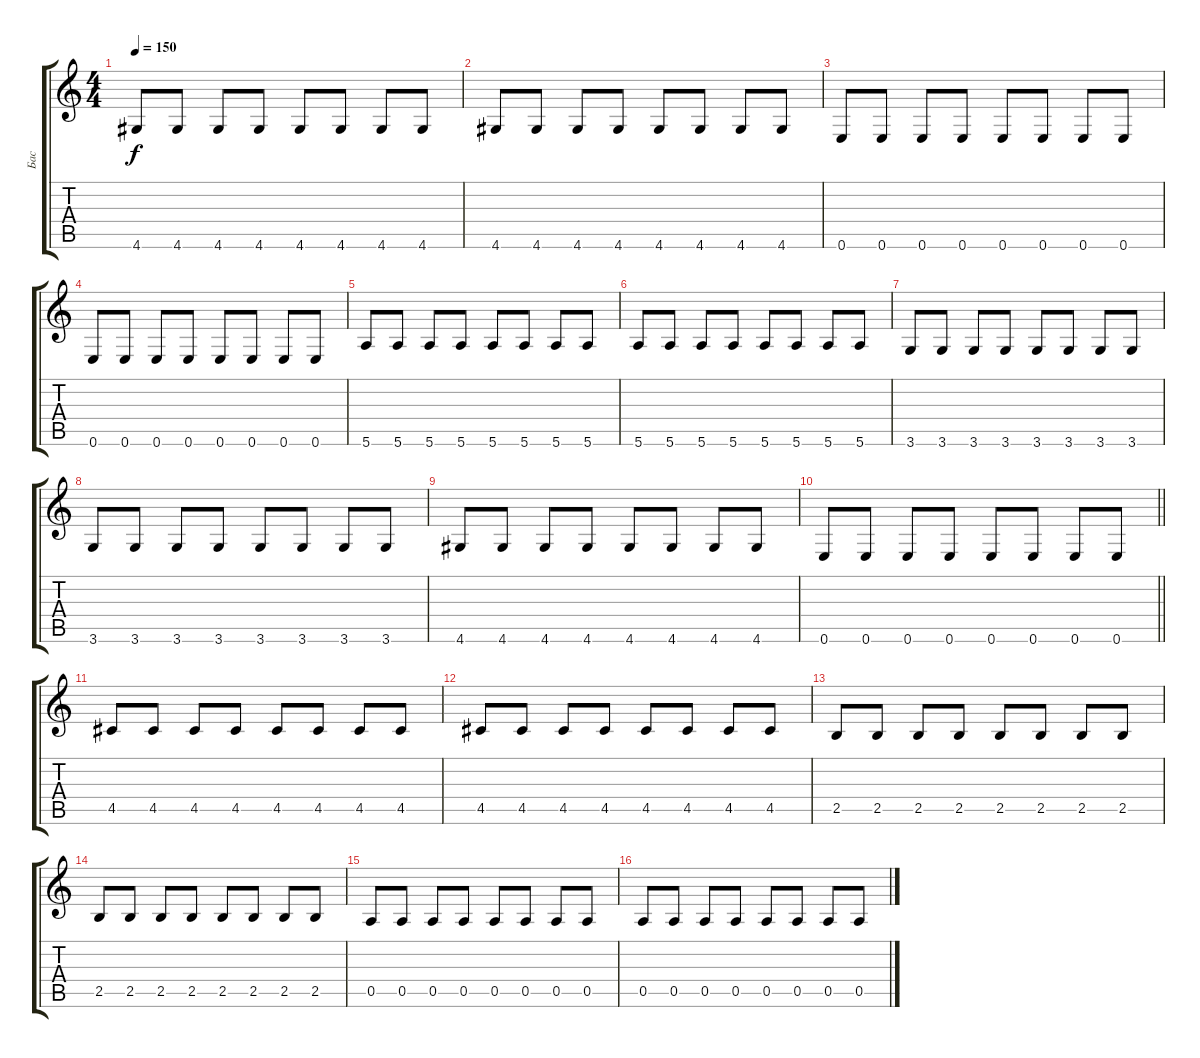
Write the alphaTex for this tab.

\track ("Бас" "Бас") {instrument electricbassfinger}
\staff {score tabs}
\tuning (E4 B3 G3 D3 A2 E2) {hide}
\ts (4 4)
\tempo 150
\clef g2
\ks c
4.6.8{dy f} 4.6.8 4.6.8 4.6.8 4.6.8 4.6.8 4.6.8 4.6.8 |
4.6.8 4.6.8 4.6.8 4.6.8 4.6.8 4.6.8 4.6.8 4.6.8 |
0.6.8 0.6.8 0.6.8 0.6.8 0.6.8 0.6.8 0.6.8 0.6.8 |
0.6.8 0.6.8 0.6.8 0.6.8 0.6.8 0.6.8 0.6.8 0.6.8 |
5.6.8 5.6.8 5.6.8 5.6.8 5.6.8 5.6.8 5.6.8 5.6.8 |
5.6.8 5.6.8 5.6.8 5.6.8 5.6.8 5.6.8 5.6.8 5.6.8 |
3.6.8 3.6.8 3.6.8 3.6.8 3.6.8 3.6.8 3.6.8 3.6.8 |
3.6.8 3.6.8 3.6.8 3.6.8 3.6.8 3.6.8 3.6.8 3.6.8 |
4.6.8 4.6.8 4.6.8 4.6.8 4.6.8 4.6.8 4.6.8 4.6.8 |
\barLineRight lightlight
0.6.8 0.6.8 0.6.8 0.6.8 0.6.8 0.6.8 0.6.8 0.6.8 |
4.5.8 4.5.8 4.5.8 4.5.8 4.5.8 4.5.8 4.5.8 4.5.8 |
4.5.8 4.5.8 4.5.8 4.5.8 4.5.8 4.5.8 4.5.8 4.5.8 |
2.5.8 2.5.8 2.5.8 2.5.8 2.5.8 2.5.8 2.5.8 2.5.8 |
2.5.8 2.5.8 2.5.8 2.5.8 2.5.8 2.5.8 2.5.8 2.5.8 |
0.5.8 0.5.8 0.5.8 0.5.8 0.5.8 0.5.8 0.5.8 0.5.8 |
0.5.8 0.5.8 0.5.8 0.5.8 0.5.8 0.5.8 0.5.8 0.5.8
